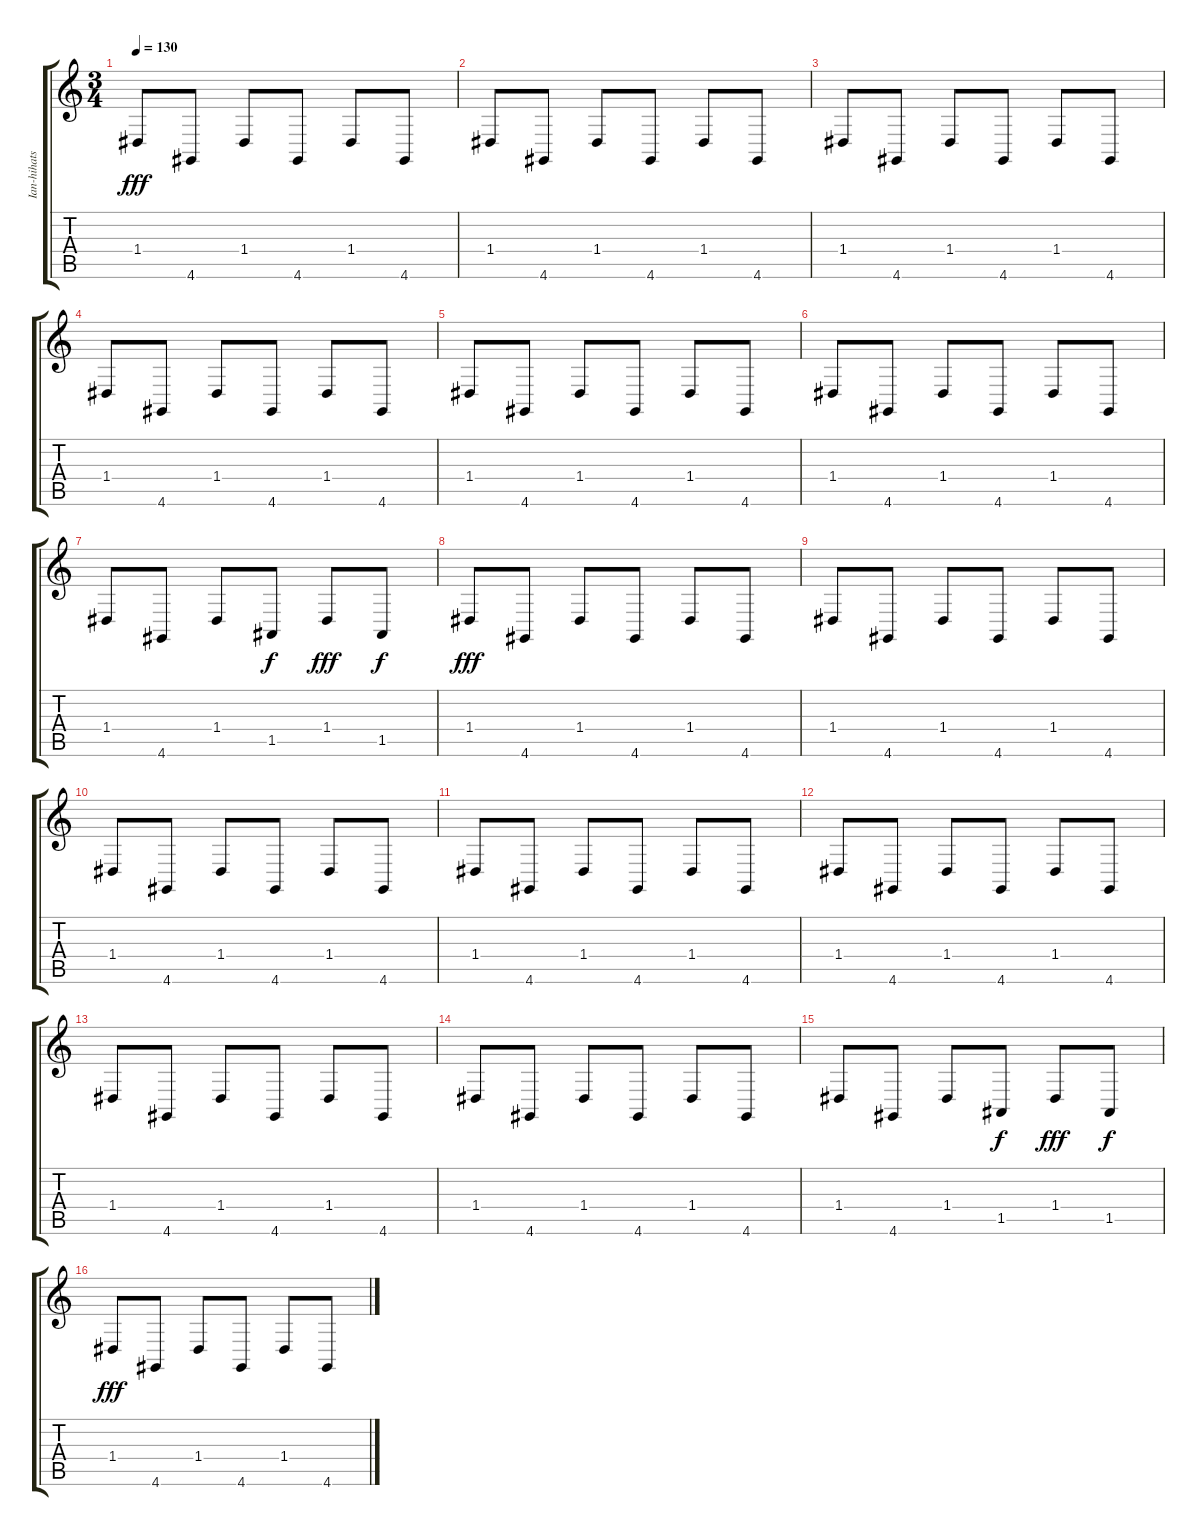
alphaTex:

\track ("Ian-hihats" "Ian-hihats") {instrument acousticgrandpiano}
\staff {score tabs}
\tuning (E4 B3 G3 D3 A2 E2) {hide}
\ts (3 4)
\tempo 130
\clef g2
\ks c
1.4.8{dy fff} 4.6.8 1.4.8 4.6.8 1.4.8 4.6.8 |
1.4.8 4.6.8 1.4.8 4.6.8 1.4.8 4.6.8 |
1.4.8 4.6.8 1.4.8 4.6.8 1.4.8 4.6.8 |
1.4.8 4.6.8 1.4.8 4.6.8 1.4.8 4.6.8 |
1.4.8 4.6.8 1.4.8 4.6.8 1.4.8 4.6.8 |
1.4.8 4.6.8 1.4.8 4.6.8 1.4.8 4.6.8 |
1.4.8 4.6.8 1.4.8 1.5.8{dy f} 1.4.8{dy fff} 1.5.8{dy f} |
1.4.8{dy fff} 4.6.8 1.4.8 4.6.8 1.4.8 4.6.8 |
1.4.8 4.6.8 1.4.8 4.6.8 1.4.8 4.6.8 |
1.4.8 4.6.8 1.4.8 4.6.8 1.4.8 4.6.8 |
1.4.8 4.6.8 1.4.8 4.6.8 1.4.8 4.6.8 |
1.4.8 4.6.8 1.4.8 4.6.8 1.4.8 4.6.8 |
1.4.8 4.6.8 1.4.8 4.6.8 1.4.8 4.6.8 |
1.4.8 4.6.8 1.4.8 4.6.8 1.4.8 4.6.8 |
1.4.8 4.6.8 1.4.8 1.5.8{dy f} 1.4.8{dy fff} 1.5.8{dy f} |
1.4.8{dy fff} 4.6.8 1.4.8 4.6.8 1.4.8 4.6.8
